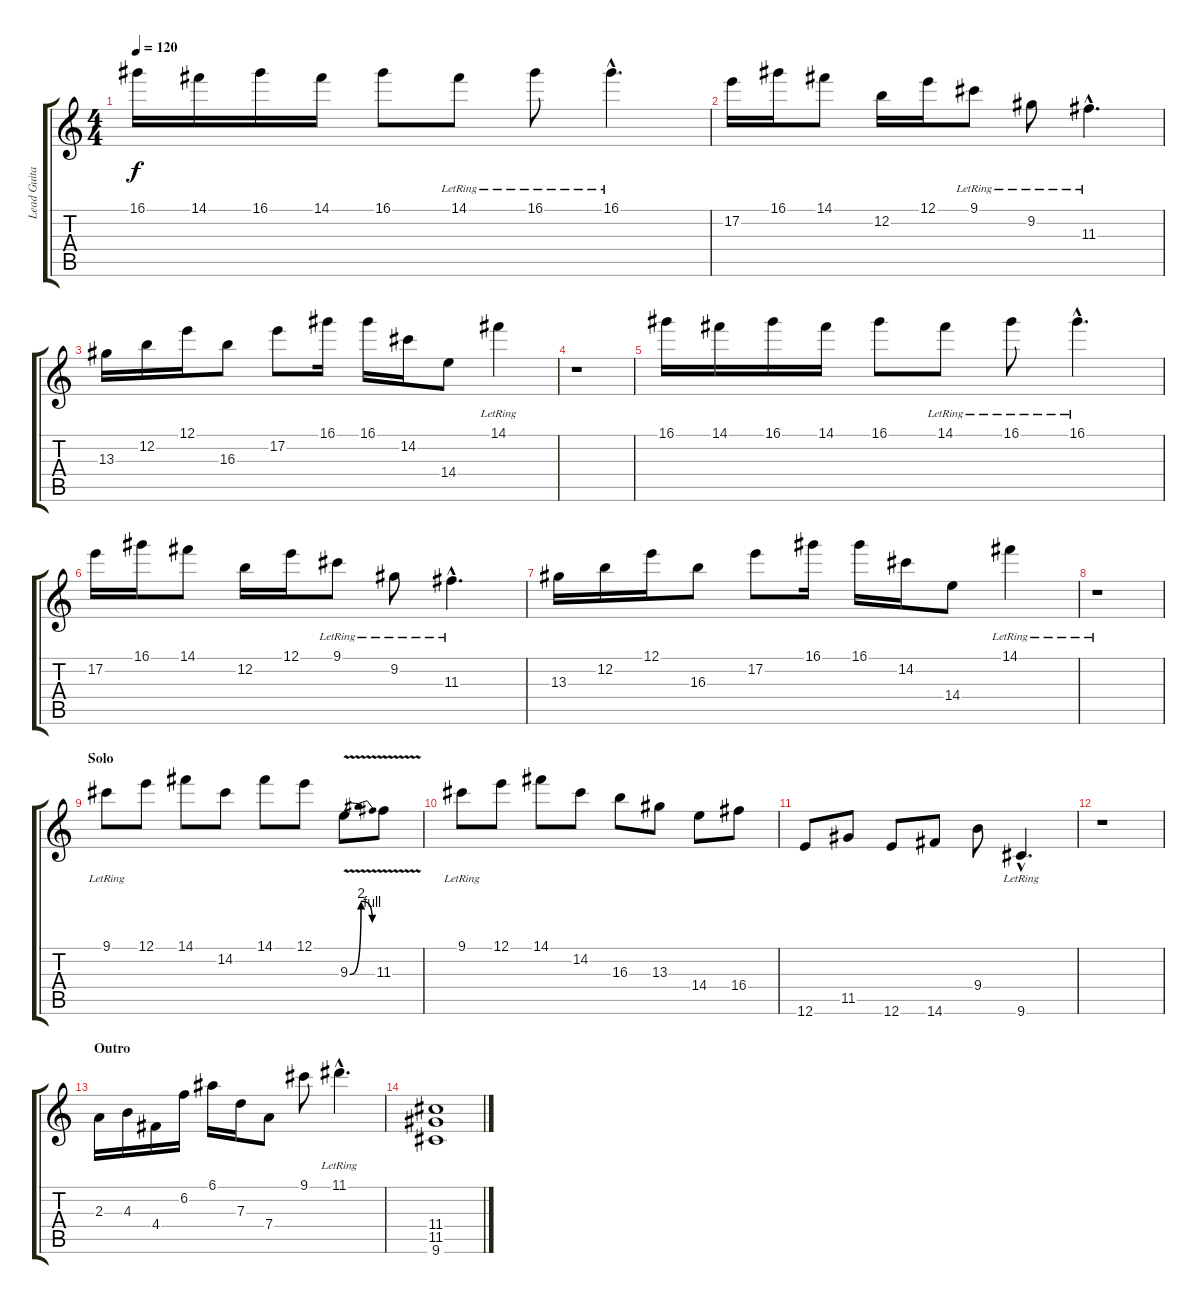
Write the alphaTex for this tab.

\track ("Lead Guitar" "Lead Guita") {instrument overdrivenguitar}
\staff {score tabs}
\tuning (E4 B3 G3 D3 A2 E2) {hide}
\ts (4 4)
\tempo 120
\clef g2
\ks c
16.1.16{dy f} 14.1.16 16.1.16 14.1.16 16.1.8 14.1{lr}.8 16.1{lr}.8 16.1{hac lr}.4{d} |
17.2.16 16.1.16 14.1.8 12.2.16 12.1.16 9.1{lr}.8 9.2{lr}.8 11.3{hac lr}.4{d} |
13.3.16 12.2.16 12.1.16 16.3.8 17.2.8 16.1.16 16.1.16 14.2.16 14.4.8 14.1{lr}.4 |
r.1 |
16.1.16 14.1.16 16.1.16 14.1.16 16.1.8 14.1{lr}.8 16.1{lr}.8 16.1{hac lr}.4{d} |
17.2.16 16.1.16 14.1.8 12.2.16 12.1.16 9.1{lr}.8 9.2{lr}.8 11.3{hac lr}.4{d} |
13.3.16 12.2.16 12.1.16 16.3.8 17.2.8 16.1.16 16.1.16 14.2.16 14.4.8 14.1{lr}.4 |
r.1 |
\section ("" "Solo")
9.1{lr}.8 12.1.8 14.1.8 14.2.8 14.1.8 12.1.8 9.3{be (bendrelease 0 0 30 8 30 8 60 4) v}.8 11.3{v}.8 |
9.1{lr}.8 12.1.8 14.1.8 14.2.8 16.3.8 13.3.8 14.4.8 16.4.8 |
12.6.8 11.5.8 12.6.8 14.6.8 9.4.8 9.6{hac lr}.4{d} |
r.1 |
\section ("" "Outro")
2.3.16 4.3.16 4.4.16 6.2.16 6.1.16 7.3.16 7.4.8 9.1.8 11.1{hac lr}.4{d} |
(11.4 11.5 9.6).1
